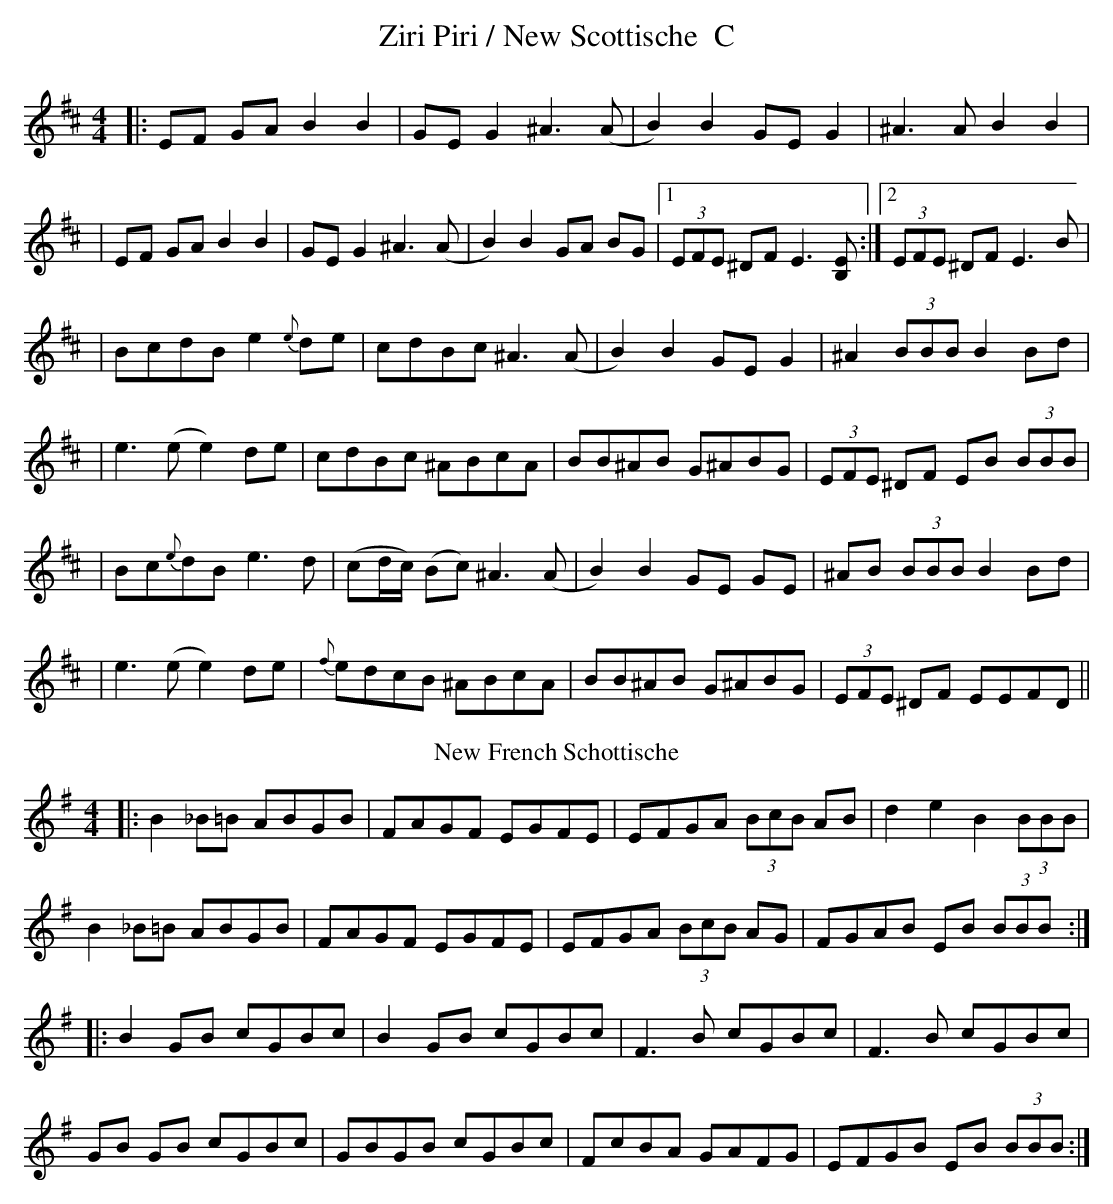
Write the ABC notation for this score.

X:1
T:Ziri Piri / New Scottische  C
M:4/4
L:1/8
K:D
|:EF GA B2 B2 | GE G2 ^A3 (A|B2) B2 GE G2| ^A3 A B2 B2|
|EF GA B2 B2 | GE G2 ^A3 (A|B2) B2 GA BG|1 (3EFE ^DF E3 [B,E]:|2 (3EFE ^DF E3 B|
|BcdB e2 {e}de|cdBc ^A3 (A|B2) B2 GE G2|^A2 (3BBB B2 Bd|
|e3 (ee2) de|cdBc ^ABcA|BB^AB G^ABG|(3EFE ^DF EB (3BBB|
|Bc{e}}dB e3 d|(cd/c/) (Bc) ^A3 (A|B2) B2 GE GE|^AB (3BBB B2 Bd|
|e3 (ee2) de|{f}}edcB ^ABcA|BB^AB G^ABG|(3EFE ^DF EEFD||
T:New French Schottische
K:G
|:B2 _B=B ABGB|FAGF EGFE |EFGA (3 BcB AB|d2 e2 B2 (3BBB|
B2 _B=B ABGB|FAGF EGFE |EFGA (3 BcB AG|FGAB EB (3BBB:|
|:B2 GB cGBc|B2 GB cGBc|F3 B cGBc|F3 B cGBc|
GB GB cGBc|GBGB cGBc|FcBA GAFG|EFGB EB (3BBB:|
